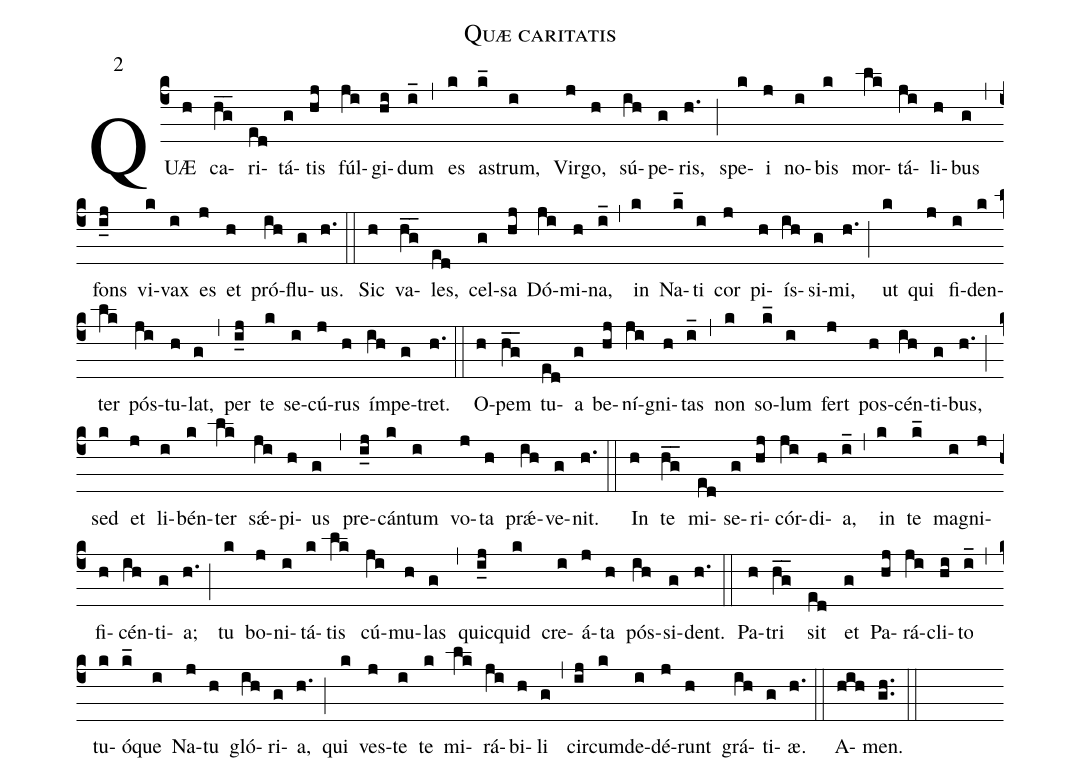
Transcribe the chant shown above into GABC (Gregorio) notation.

name: Quæ caritatis;
mode: 2;
%%
(c4)
QUÆ(h) ca(hg__)ri(ed)tá(g)tis(hj) fúl(ji)gi(hi)dum(i_) (,)
es(k) as(k_)trum,(i) Vir(j)go,(h) sú(ih)pe(g)ris,(h.) (;)
spe(k)i(j) no(i)bis(k) mor(lk)tá(ji)li(h)bus(g) (,)
fons(i_j) vi(k)vax(i) es(j) et(h) pró(ih)flu(g)us.(h.) (::)

Sic(h) va(hg__)les,(ed) cel(g)sa(hj) Dó(ji)mi(h)na,(i_) (,)
in(k) Na(k_)ti(i) cor(j) pi(h)ís(ih)si(g)mi,(h.) (;)
ut(k) qui(j) fi(i)den(k)ter(lk) pós(ji)tu(h)lat,(g) (,)
per(i_j) te(k) se(i)cú(j)rus(h) ím(ih)pe(g)tret.(h.) (::)

O(h)pem(hg__) tu(ed)a(g) be(hj)ní(ji)gni(h)tas(i_) (,)
non(k) so(k_)lum(i) fert(j) pos(h)cén(ih)ti(g)bus,(h.) (;)
sed(k) et(j) li(i)bén(k)ter(lk) sǽ(ji)pi(h)us(g) (,)
pre(i_j)cán(k)tum(i) vo(j)ta(h) prǽ(ih)ve(g)nit.(h.) (::)

In(h) te(hg__) mi(ed)se(g)ri(hj)cór(ji)di(h)a,(i_) (,)
in(k) te(k_) mag(i)ni(j)fi(h)cén(ih)ti(g)a;(h.) (;)
tu(k) bo(j)ni(i)tá(k)tis(lk) cú(ji)mu(h)las(g) (,)
quic(i_j)quid(k) cre(i)á(j)ta(h) pós(ih)si(g)dent.(h.) (::)

Pa(h)tri(hg__) sit(ed) et(g) Pa(hj)rá(ji)cli(hi)to(i_) (,)
tu(k)ó(k_)que(i) Na(j)tu(h) gló(ih)ri(g)a,(h.) (;)
qui(k) ves(j)te(i) te(k) mi(lk)rá(ji)bi(h)li(g) (,)
cir(ij)cum(k)de(i)dé(j)runt(h) grá(ih)ti(g)æ.(h.) (::)

A(hih)men.(gh..) (::)
